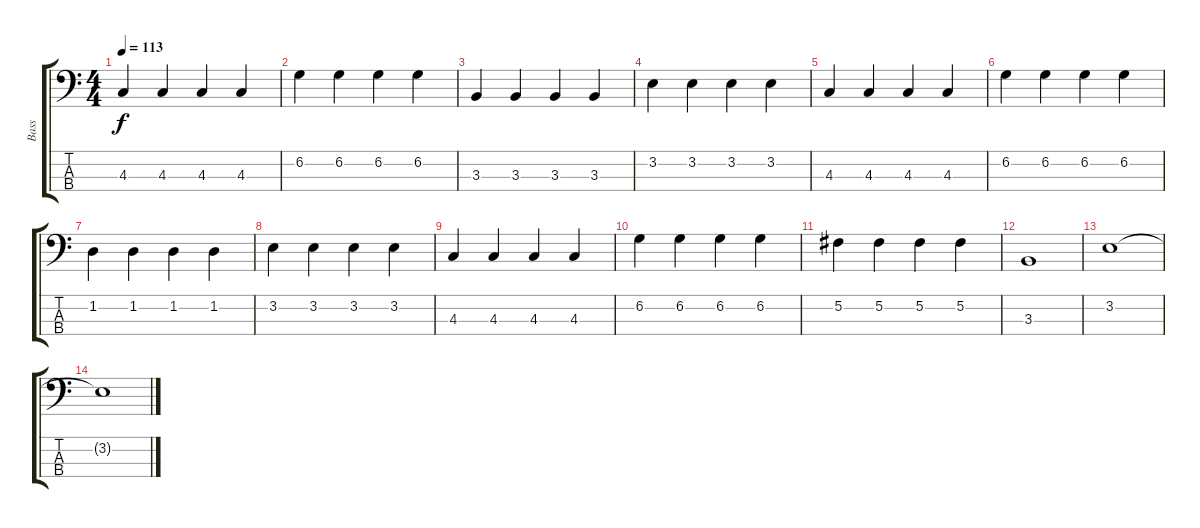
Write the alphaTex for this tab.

\track ("Bass" "Bass") {instrument electricbasspick}
\staff {score tabs}
\tuning (Gb2 Db2 Ab1 Eb1) {hide}
\ts (4 4)
\tempo 113
\clef f4
\ks c
4.3.4{dy f} 4.3.4 4.3.4 4.3.4 |
6.2.4 6.2.4 6.2.4 6.2.4 |
3.3.4 3.3.4 3.3.4 3.3.4 |
3.2.4 3.2.4 3.2.4 3.2.4 |
4.3.4 4.3.4 4.3.4 4.3.4 |
6.2.4 6.2.4 6.2.4 6.2.4 |
1.2.4 1.2.4 1.2.4 1.2.4 |
3.2.4 3.2.4 3.2.4 3.2.4 |
4.3.4 4.3.4 4.3.4 4.3.4 |
6.2.4 6.2.4 6.2.4 6.2.4 |
5.2.4 5.2.4 5.2.4 5.2.4 |
3.3.1 |
3.2.1 |
3.2{t}.1
